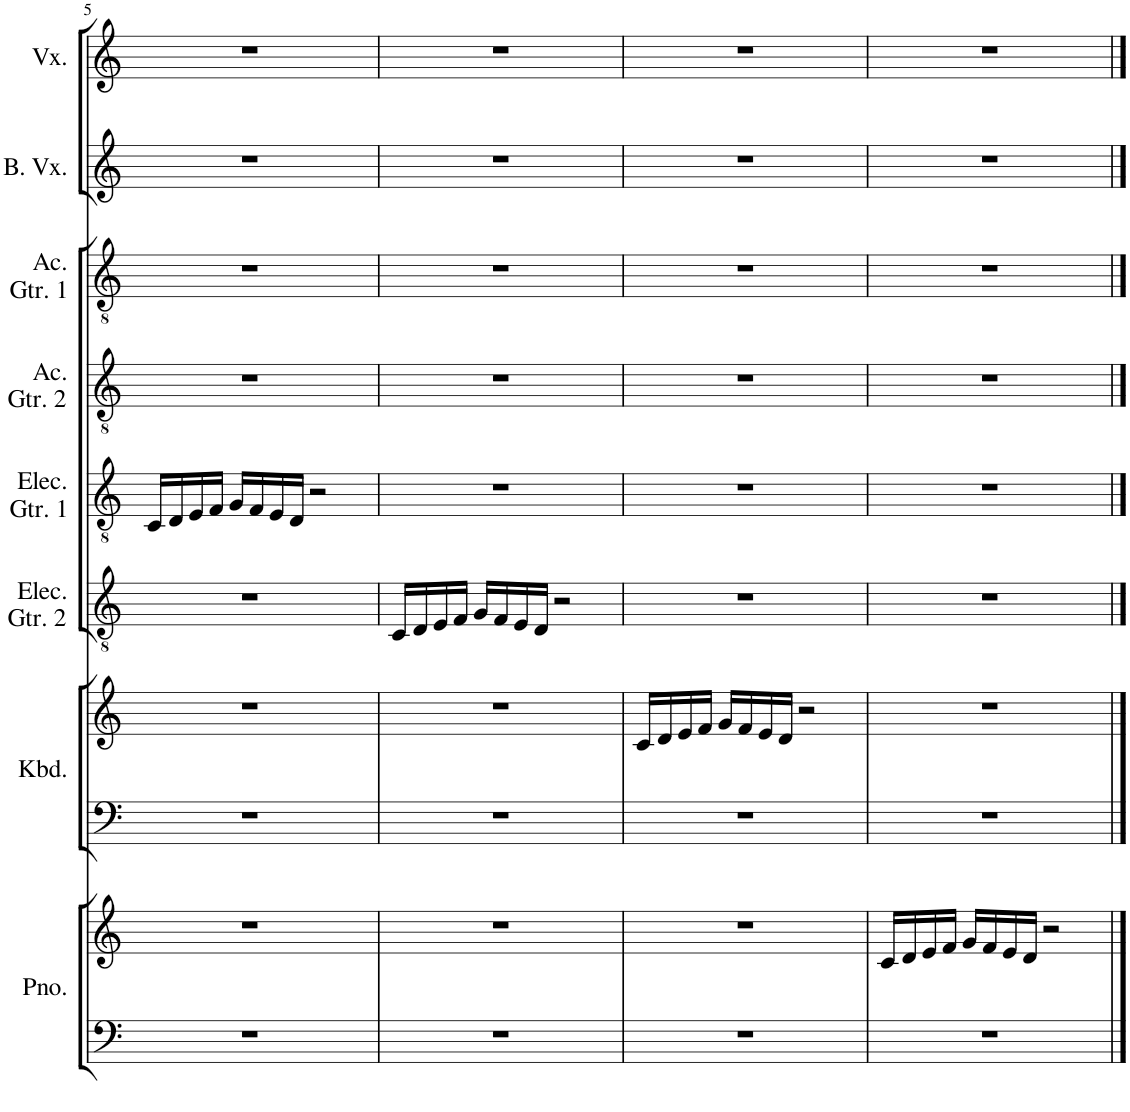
**kern	**kern	**kern	**kern	**kern	**kern	**kern	**kern	**kern	**kern
*part8	*part8	*part7	*part7	*part6	*part5	*part4	*part3	*part2	*part1
*staff10	*staff9	*staff8	*staff7	*staff6	*staff5	*staff4	*staff3	*staff2	*staff1
*I"Piano	*	*I"Keyboard	*	*I"Electric Guitar 2	*I"Electric Guitar 1	*I"Acoustic Guitar 2	*I"Acoustic Guitar 1	*I"Backing Vocals	*I"Voice
*I'Pno.	*	*I'Kbd.	*	*I'Elec. Gtr. 2	*I'Elec. Gtr. 1	*I'Ac. Gtr. 2	*I'Ac. Gtr. 1	*	*
!!LO:PB:g=z
*clefF4	*clefG2	*clefF4	*clefG2	*clefGv2	*clefGv2	*clefGv2	*clefGv2	*clefG2	*clefG2
*k[]	*k[]	*k[]	*k[]	*k[]	*k[]	*k[]	*k[]	*k[]	*k[]
*M4/4	*M4/4	*M4/4	*M4/4	*M4/4	*M4/4	*M4/4	*M4/4	*M4/4	*M4/4
=5	=5	=5	=5	=5	=5	=5	=5	=5	=5
1r	1r	1r	1r	1r	16C/LL	1r	1r	1r	1r
.	.	.	.	.	16D/	.	.	.	.
.	.	.	.	.	16E/	.	.	.	.
.	.	.	.	.	16F/JJ	.	.	.	.
.	.	.	.	.	16G/LL	.	.	.	.
.	.	.	.	.	16F/	.	.	.	.
.	.	.	.	.	16E/	.	.	.	.
.	.	.	.	.	16D/JJ	.	.	.	.
.	.	.	.	.	2r	.	.	.	.
=6	=6	=6	=6	=6	=6	=6	=6	=6	=6
1r	1r	1r	1r	16C/LL	1r	1r	1r	1r	1r
.	.	.	.	16D/	.	.	.	.	.
.	.	.	.	16E/	.	.	.	.	.
.	.	.	.	16F/JJ	.	.	.	.	.
.	.	.	.	16G/LL	.	.	.	.	.
.	.	.	.	16F/	.	.	.	.	.
.	.	.	.	16E/	.	.	.	.	.
.	.	.	.	16D/JJ	.	.	.	.	.
.	.	.	.	2r	.	.	.	.	.
=7	=7	=7	=7	=7	=7	=7	=7	=7	=7
1r	1r	1r	16c/LL	1r	1r	1r	1r	1r	1r
.	.	.	16d/	.	.	.	.	.	.
.	.	.	16e/	.	.	.	.	.	.
.	.	.	16f/JJ	.	.	.	.	.	.
.	.	.	16g/LL	.	.	.	.	.	.
.	.	.	16f/	.	.	.	.	.	.
.	.	.	16e/	.	.	.	.	.	.
.	.	.	16d/JJ	.	.	.	.	.	.
.	.	.	2r	.	.	.	.	.	.
=8	=8	=8	=8	=8	=8	=8	=8	=8	=8
1r	16c/LL	1r	1r	1r	1r	1r	1r	1r	1r
.	16d/	.	.	.	.	.	.	.	.
.	16e/	.	.	.	.	.	.	.	.
.	16f/JJ	.	.	.	.	.	.	.	.
.	16g/LL	.	.	.	.	.	.	.	.
.	16f/	.	.	.	.	.	.	.	.
.	16e/	.	.	.	.	.	.	.	.
.	16d/JJ	.	.	.	.	.	.	.	.
.	2r	.	.	.	.	.	.	.	.
==	==	==	==	==	==	==	==	==	==
*-	*-	*-	*-	*-	*-	*-	*-	*-	*-
